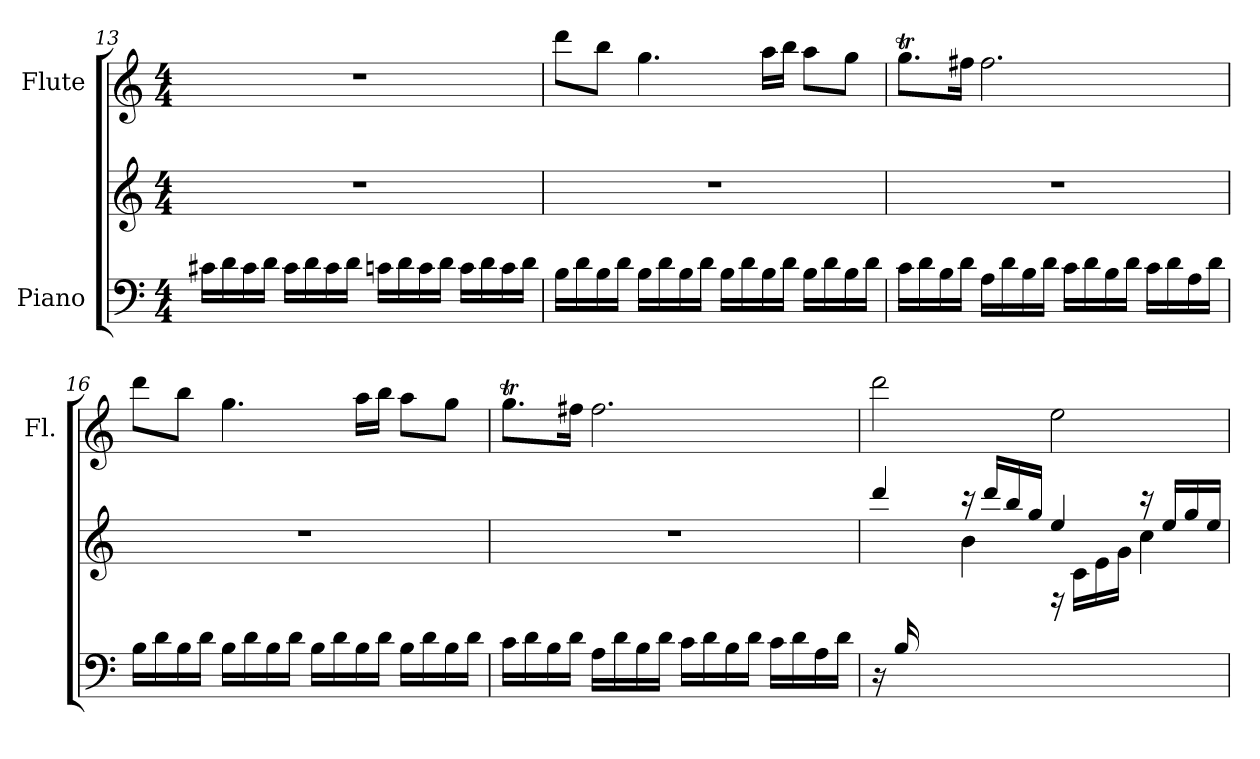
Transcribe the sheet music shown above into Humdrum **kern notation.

**kern	**kern	**kern
*part2	*part2	*part1
*staff3	*staff2	*staff1
*I"Piano	*	*I"Flute
*	*	*I'Fl.
*clefF4	*clefG2	*clefG2
*k[]	*k[]	*k[]
*M4/4	*M4/4	*M4/4
=13	=13	=13
16c#X\LL	1r	1r
16d\	.	.
16c#\	.	.
16d\JJ	.	.
16c#\LL	.	.
16d\	.	.
16c#\	.	.
16d\JJ	.	.
16cn\LL	.	.
16d\	.	.
16c\	.	.
16d\JJ	.	.
16c\LL	.	.
16d\	.	.
16c\	.	.
16d\JJ	.	.
!!LO:LB:g=z
=14	=14	=14
16B\LL	1r	8ddd\L
16d\	.	.
16B\	.	8bb\J
16d\JJ	.	.
16B\LL	.	4.gg\
16d\	.	.
16B\	.	.
16d\JJ	.	.
16B\LL	.	.
16d\	.	.
16B\	.	16aa\LL
16d\JJ	.	16bb\JJ
16B\LL	.	8aa\L
16d\	.	.
16B\	.	8gg\J
16d\JJ	.	.
=15	=15	=15
16c\LL	1r	8.ggT\L
16d\	.	.
16B\	.	.
16d\JJ	.	16ff#X\Jk
16A\LL	.	2.ff#\
16d\	.	.
16B\	.	.
16d\JJ	.	.
16c\LL	.	.
16d\	.	.
16B\	.	.
16d\JJ	.	.
16c\LL	.	.
16d\	.	.
16A\	.	.
16d\JJ	.	.
=16	=16	=16
16B\LL	1r	8ddd\L
16d\	.	.
16B\	.	8bb\J
16d\JJ	.	.
16B\LL	.	4.gg\
16d\	.	.
16B\	.	.
16d\JJ	.	.
16B\LL	.	.
16d\	.	.
16B\	.	16aa\LL
16d\JJ	.	16bb\JJ
16B\LL	.	8aa\L
16d\	.	.
16B\	.	8gg\J
16d\JJ	.	.
!!LO:LB:g=z
=17	=17	=17
16c\LL	1r	8.ggT\L
16d\	.	.
16B\	.	.
16d\JJ	.	16ff#X\Jk
16A\LL	.	2.ff#\
16d\	.	.
16B\	.	.
16d\JJ	.	.
16c\LL	.	.
16d\	.	.
16B\	.	.
16d\JJ	.	.
16c\LL	.	.
16d\	.	.
16A\	.	.
16d\JJ	.	.
=18	=18	=18
*	*^	*
16r	4ddd/	8ryy	2ddd\
16B/LL	.	.	.
4.ryy	.	16d\	.
.	.	16g\JJ	.
.	16rccc	4b\	.
.	16ddd/LL	.	.
.	16bb/	.	.
.	16gg/JJ	.	.
16rdd	4ee/	16ryy	2ee\
4..ryy	.	16c\LL	.
.	.	16e\	.
.	.	16g\JJ	.
.	16rccc	4cc\	.
.	16ee/LL	.	.
.	16gg/	.	.
.	16ee/JJ	.	.
*	*v	*v	*
=	=	=
*-	*-	*-
